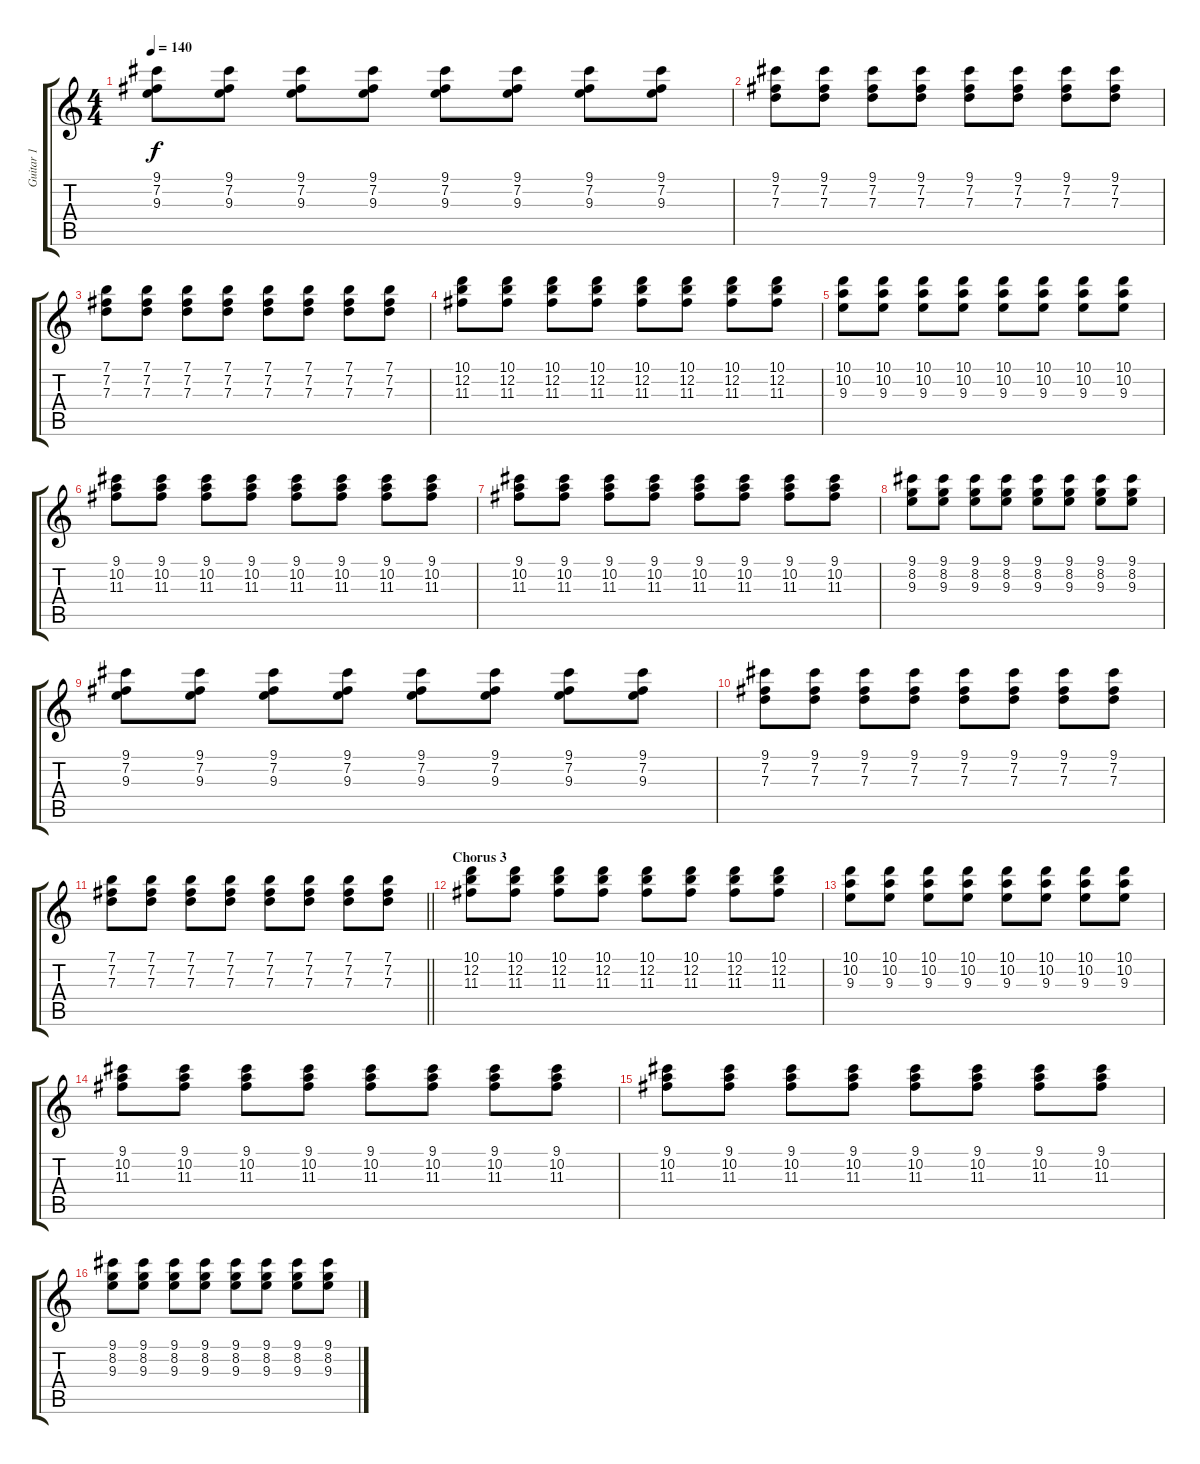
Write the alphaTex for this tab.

\track ("Guitar 1" "Guitar 1") {instrument electricguitarjazz}
\staff {score tabs}
\tuning (E4 B3 G3 D3 A2 E2) {hide}
\ts (4 4)
\tempo 140
\clef g2
\ks c
(9.1 7.2 9.3).8{dy f} (9.1 7.2 9.3).8 (9.1 7.2 9.3).8 (9.1 7.2 9.3).8 (9.1 7.2 9.3).8 (9.1 7.2 9.3).8 (9.1 7.2 9.3).8 (9.1 7.2 9.3).8 |
(9.1 7.2 7.3).8 (9.1 7.2 7.3).8 (9.1 7.2 7.3).8 (9.1 7.2 7.3).8 (9.1 7.2 7.3).8 (9.1 7.2 7.3).8 (9.1 7.2 7.3).8 (9.1 7.2 7.3).8 |
(7.1 7.2 7.3).8 (7.1 7.2 7.3).8 (7.1 7.2 7.3).8 (7.1 7.2 7.3).8 (7.1 7.2 7.3).8 (7.1 7.2 7.3).8 (7.1 7.2 7.3).8 (7.1 7.2 7.3).8 |
(10.1 12.2 11.3).8 (10.1 12.2 11.3).8 (10.1 12.2 11.3).8 (10.1 12.2 11.3).8 (10.1 12.2 11.3).8 (10.1 12.2 11.3).8 (10.1 12.2 11.3).8 (10.1 12.2 11.3).8 |
(10.1 10.2 9.3).8 (10.1 10.2 9.3).8 (10.1 10.2 9.3).8 (10.1 10.2 9.3).8 (10.1 10.2 9.3).8 (10.1 10.2 9.3).8 (10.1 10.2 9.3).8 (10.1 10.2 9.3).8 |
(9.1 10.2 11.3).8 (9.1 10.2 11.3).8 (9.1 10.2 11.3).8 (9.1 10.2 11.3).8 (9.1 10.2 11.3).8 (9.1 10.2 11.3).8 (9.1 10.2 11.3).8 (9.1 10.2 11.3).8 |
(9.1 10.2 11.3).8 (9.1 10.2 11.3).8 (9.1 10.2 11.3).8 (9.1 10.2 11.3).8 (9.1 10.2 11.3).8 (9.1 10.2 11.3).8 (9.1 10.2 11.3).8 (9.1 10.2 11.3).8 |
(9.1 8.2 9.3).8 (9.1 8.2 9.3).8 (9.1 8.2 9.3).8 (9.1 8.2 9.3).8 (9.1 8.2 9.3).8 (9.1 8.2 9.3).8 (9.1 8.2 9.3).8 (9.1 8.2 9.3).8 |
(9.1 7.2 9.3).8 (9.1 7.2 9.3).8 (9.1 7.2 9.3).8 (9.1 7.2 9.3).8 (9.1 7.2 9.3).8 (9.1 7.2 9.3).8 (9.1 7.2 9.3).8 (9.1 7.2 9.3).8 |
(9.1 7.2 7.3).8 (9.1 7.2 7.3).8 (9.1 7.2 7.3).8 (9.1 7.2 7.3).8 (9.1 7.2 7.3).8 (9.1 7.2 7.3).8 (9.1 7.2 7.3).8 (9.1 7.2 7.3).8 |
\barLineRight lightlight
(7.1 7.2 7.3).8 (7.1 7.2 7.3).8 (7.1 7.2 7.3).8 (7.1 7.2 7.3).8 (7.1 7.2 7.3).8 (7.1 7.2 7.3).8 (7.1 7.2 7.3).8 (7.1 7.2 7.3).8 |
\section ("" "Chorus 3")
(10.1 12.2 11.3).8 (10.1 12.2 11.3).8 (10.1 12.2 11.3).8 (10.1 12.2 11.3).8 (10.1 12.2 11.3).8 (10.1 12.2 11.3).8 (10.1 12.2 11.3).8 (10.1 12.2 11.3).8 |
(10.1 10.2 9.3).8 (10.1 10.2 9.3).8 (10.1 10.2 9.3).8 (10.1 10.2 9.3).8 (10.1 10.2 9.3).8 (10.1 10.2 9.3).8 (10.1 10.2 9.3).8 (10.1 10.2 9.3).8 |
(9.1 10.2 11.3).8 (9.1 10.2 11.3).8 (9.1 10.2 11.3).8 (9.1 10.2 11.3).8 (9.1 10.2 11.3).8 (9.1 10.2 11.3).8 (9.1 10.2 11.3).8 (9.1 10.2 11.3).8 |
(9.1 10.2 11.3).8 (9.1 10.2 11.3).8 (9.1 10.2 11.3).8 (9.1 10.2 11.3).8 (9.1 10.2 11.3).8 (9.1 10.2 11.3).8 (9.1 10.2 11.3).8 (9.1 10.2 11.3).8 |
(9.1 8.2 9.3).8 (9.1 8.2 9.3).8 (9.1 8.2 9.3).8 (9.1 8.2 9.3).8 (9.1 8.2 9.3).8 (9.1 8.2 9.3).8 (9.1 8.2 9.3).8 (9.1 8.2 9.3).8
